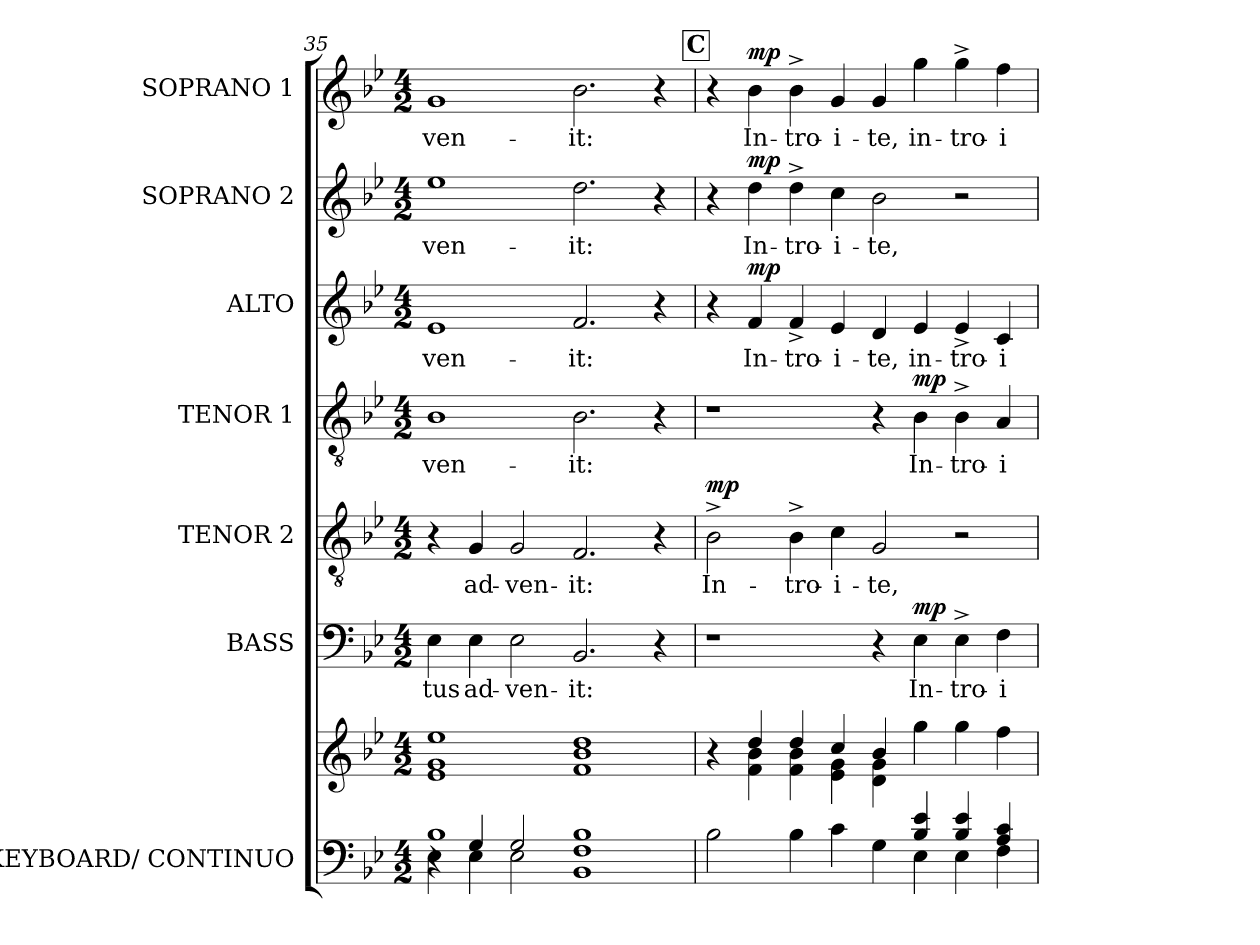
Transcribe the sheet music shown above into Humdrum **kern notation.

**kern	**kern	**kern	**text	**dynam	**kern	**text	**dynam	**kern	**text	**dynam	**kern	**text	**dynam	**kern	**text	**dynam	**kern	**text	**dynam
*part7	*part7	*part6	*part6	*part6	*part5	*part5	*part5	*part4	*part4	*part4	*part3	*part3	*part3	*part2	*part2	*part2	*part1	*part1	*part1
*staff8	*staff7	*staff6	*staff6	*staff6	*staff5	*staff5	*staff5	*staff4	*staff4	*staff4	*staff3	*staff3	*staff3	*staff2	*staff2	*staff2	*staff1	*staff1	*staff1
*I"KEYBOARD/ CONTINUO	*	*I"BASS	*	*	*I"TENOR 2	*	*	*I"TENOR 1	*	*	*I"ALTO	*	*	*I"SOPRANO 2	*	*	*I"SOPRANO 1	*	*
*I'Kbd.	*	*I'B.	*	*	*I'T2.	*	*	*I'T1.	*	*	*I'A.	*	*	*I'S2.	*	*	*I'S1.	*	*
*clefF4	*clefG2	*clefF4	*	*	*clefGv2	*	*	*clefGv2	*	*	*clefG2	*	*	*clefG2	*	*	*clefG2	*	*
*	*	*	*	*	*ITrd7c12	*	*	*ITrd7c12	*	*	*	*	*	*	*	*	*	*	*
*k[b-e-]	*k[b-e-]	*k[b-e-]	*	*	*k[b-e-]	*	*	*k[b-e-]	*	*	*k[b-e-]	*	*	*k[b-e-]	*	*	*k[b-e-]	*	*
*B-:	*B-:	*B-:	*	*	*B-:	*	*	*B-:	*	*	*B-:	*	*	*B-:	*	*	*B-:	*	*
*M4/2	*M4/2	*M4/2	*	*	*M4/2	*	*	*M4/2	*	*	*M4/2	*	*	*M4/2	*	*	*M4/2	*	*
=35	=35	=35	=35	=35	=35	=35	=35	=35	=35	=35	=35	=35	=35	=35	=35	=35	=35	=35	=35
*^	*^	*	*	*	*	*	*	*	*	*	*	*	*	*	*	*	*	*	*
*	*^	*	*	*	*	*	*	*	*	*	*	*	*	*	*	*	*	*	*	*	*
!	!	!	!	!	!	!LO:LY:b:color=#000000	!	!	!	!	!	!	!	!	!	!	!	!	!	!	!	!
!	!	!	!	!	!	!	!	!	!	!	!	!LO:LY:b:color=#000000	!	!	!	!	!	!	!	!	!	!
!	!	!	!	!	!	!	!	!	!	!	!	!	!	!	!LO:LY:b:color=#000000	!	!	!	!	!	!	!
!	!	!	!	!	!	!	!	!	!	!	!	!	!	!	!	!	!	!LO:LY:b:color=#000000	!	!	!	!
!	!	!	!	!	!	!	!	!	!	!	!	!	!	!	!	!	!	!	!	!	!LO:LY:b:color=#000000	!
4r	4E-i\	1B-i	1ee-i	1e-i 1gi	4E-i\	-tus	.	4r	.	.	1BB-i	-ven-	.	1e-i	-ven-	.	1ee-i	-ven-	.	1gi	-ven-	.
!	!	!	!	!	!	!LO:LY:b:color=#000000	!	!	!	!	!	!	!	!	!	!	!	!	!	!	!	!
!	!	!	!	!	!	!	!	!	!LO:LY:b:color=#000000	!	!	!	!	!	!	!	!	!	!	!	!	!
4Gi/	4E-i\	.	.	.	4E-i\	ad-	.	4GGi/	ad-	.	.	.	.	.	.	.	.	.	.	.	.	.
!	!	!	!	!	!	!LO:LY:b:color=#000000	!	!	!	!	!	!	!	!	!	!	!	!	!	!	!	!
!	!	!	!	!	!	!	!	!	!LO:LY:b:color=#000000	!	!	!	!	!	!	!	!	!	!	!	!	!
2Gi/	2E-i\	.	.	.	2E-i\	-ven-	.	2GGi/	-ven-	.	.	.	.	.	.	.	.	.	.	.	.	.
!	!	!	!	!	!	!LO:LY:b:color=#000000	!	!	!	!	!	!	!	!	!	!	!	!	!	!	!	!
!	!	!	!	!	!	!	!	!	!LO:LY:b:color=#000000	!	!	!	!	!	!	!	!	!	!	!	!	!
!	!	!	!	!	!	!	!	!	!	!	!	!LO:LY:b:color=#000000	!	!	!	!	!	!	!	!	!	!
!	!	!	!	!	!	!	!	!	!	!	!	!	!	!	!LO:LY:b:color=#000000	!	!	!	!	!	!	!
!	!	!	!	!	!	!	!	!	!	!	!	!	!	!	!	!	!	!LO:LY:b:color=#000000	!	!	!	!
!	!	!	!	!	!	!	!	!	!	!	!	!	!	!	!	!	!	!	!	!	!LO:LY:b:color=#000000	!
1Fi 1B-i	1BB-i	1ryy	1b-i 1ddi	1fi	2.BB-i/	-it:	.	2.FFi/	-it:	.	2.BB-i\	-it:	.	2.fi/	-it:	.	2.ddi\	-it:	.	2.b-i\	-it:	.
.	.	.	.	.	4r	.	.	4r	.	.	4r	.	.	4r	.	.	4r	.	.	4r	.	.
*	*v	*v	*	*	*	*	*	*	*	*	*	*	*	*	*	*	*	*	*	*	*	*
!!LO:REH:place=s1:B:color=#000000:enc=box:fs=14.8553:t=C
=36	=36	=36	=36	=36	=36	=36	=36	=36	=36	=36	=36	=36	=36	=36	=36	=36	=36	=36	=36	=36	=36
!	!	!	!	!	!	!	!	!LO:LY:b:color=#000000	!	!	!	!	!	!	!	!	!	!	!	!	!
1ryy	2B-i\	4r	4ryy	1r	.	.	2BB-^i\	In-	mp	1r	.	.	4r	.	.	4r	.	.	4r	.	.
!	!	!	!	!	!	!	!	!	!	!	!	!	!	!LO:LY:b:color=#000000	!	!	!	!	!	!	!
!	!	!	!	!	!	!	!	!	!	!	!	!	!	!	!	!	!LO:LY:b:color=#000000	!	!	!	!
!	!	!	!	!	!	!	!	!	!	!	!	!	!	!	!	!	!	!	!	!LO:LY:b:color=#000000	!
.	.	4ddi/	4fi\ 4b-i	.	.	.	.	.	.	.	.	.	4fi/	In-	mp	4ddi\	In-	mp	4b-i\	In-	mp
!	!	!	!	!	!	!	!	!LO:LY:b:color=#000000	!	!	!	!	!	!	!	!	!	!	!	!	!
!	!	!	!	!	!	!	!	!	!	!	!	!	!	!LO:LY:b:color=#000000	!	!	!	!	!	!	!
!	!	!	!	!	!	!	!	!	!	!	!	!	!	!	!	!	!LO:LY:b:color=#000000	!	!	!	!
!	!	!	!	!	!	!	!	!	!	!	!	!	!	!	!	!	!	!	!	!LO:LY:b:color=#000000	!
.	4B-i\	4ddi/	4fi\ 4b-i	.	.	.	4BB-^i\	-tro-	.	.	.	.	4f^i/	-tro-	.	4dd^i\	-tro-	.	4b-^i\	-tro-	.
!	!	!	!	!	!	!	!	!LO:LY:b:color=#000000	!	!	!	!	!	!	!	!	!	!	!	!	!
!	!	!	!	!	!	!	!	!	!	!	!	!	!	!LO:LY:b:color=#000000	!	!	!	!	!	!	!
!	!	!	!	!	!	!	!	!	!	!	!	!	!	!	!	!	!LO:LY:b:color=#000000	!	!	!	!
!	!	!	!	!	!	!	!	!	!	!	!	!	!	!	!	!	!	!	!	!LO:LY:b:color=#000000	!
.	4ci\	4cci/	4e-i\ 4gi	.	.	.	4Ci\	-i-	.	.	.	.	4e-i/	-i-	.	4cci\	-i-	.	4gi/	-i-	.
!	!	!	!	!	!	!	!	!LO:LY:b:color=#000000	!	!	!	!	!	!	!	!	!	!	!	!	!
!	!	!	!	!	!	!	!	!	!	!	!	!	!	!LO:LY:b:color=#000000	!	!	!	!	!	!	!
!	!	!	!	!	!	!	!	!	!	!	!	!	!	!	!	!	!LO:LY:b:color=#000000	!	!	!	!
!	!	!	!	!	!	!	!	!	!	!	!	!	!	!	!	!	!	!	!	!LO:LY:b:color=#000000	!
4ryy	4Gi\	4b-i/	4di\ 4gi	4r	.	.	2GGi/	-te,	.	4r	.	.	4di/	-te,	.	2b-i\	-te,	.	4gi/	-te,	.
!	!	!	!	!	!LO:LY:b:color=#000000	!	!	!	!	!	!	!	!	!	!	!	!	!	!	!	!
!	!	!	!	!	!	!	!	!	!	!	!LO:LY:b:color=#000000	!	!	!	!	!	!	!	!	!	!
!	!	!	!	!	!	!	!	!	!	!	!	!	!	!LO:LY:b:color=#000000	!	!	!	!	!	!	!
!	!	!	!	!	!	!	!	!	!	!	!	!	!	!	!	!	!	!	!	!LO:LY:b:color=#000000	!
4B-i/ 4e-i	4E-i\	4ggi\	4ryy	4E-i\	In-	mp	.	.	.	4BB-i\	In-	mp	4e-i/	in-	.	.	.	.	4ggi\	in-	.
!	!	!	!	!	!LO:LY:b:color=#000000	!	!	!	!	!	!	!	!	!	!	!	!	!	!	!	!
!	!	!	!	!	!	!	!	!	!	!	!LO:LY:b:color=#000000	!	!	!	!	!	!	!	!	!	!
!	!	!	!	!	!	!	!	!	!	!	!	!	!	!LO:LY:b:color=#000000	!	!	!	!	!	!	!
!	!	!	!	!	!	!	!	!	!	!	!	!	!	!	!	!	!	!	!	!LO:LY:b:color=#000000	!
4B-i/ 4e-i	4E-i\	4ggi\	2ryy	4E-^i\	-tro-	.	2r	.	.	4BB-^i\	-tro-	.	4e-^i/	-tro-	.	2r	.	.	4gg^i\	-tro-	.
!	!	!	!	!	!LO:LY:b:color=#000000	!	!	!	!	!	!	!	!	!	!	!	!	!	!	!	!
!	!	!	!	!	!	!	!	!	!	!	!LO:LY:b:color=#000000	!	!	!	!	!	!	!	!	!	!
!	!	!	!	!	!	!	!	!	!	!	!	!	!	!LO:LY:b:color=#000000	!	!	!	!	!	!	!
!	!	!	!	!	!	!	!	!	!	!	!	!	!	!	!	!	!	!	!	!LO:LY:b:color=#000000	!
4Ai/ 4ci	4Fi\	4ffi\	.	4Fi\	-i-	.	.	.	.	4AAi/	-i-	.	4ci/	-i-	.	.	.	.	4ffi\	-i-	.
*v	*v	*	*	*	*	*	*	*	*	*	*	*	*	*	*	*	*	*	*	*	*
*	*v	*v	*	*	*	*	*	*	*	*	*	*	*	*	*	*	*	*	*	*
=	=	=	=	=	=	=	=	=	=	=	=	=	=	=	=	=	=	=	=
*-	*-	*-	*-	*-	*-	*-	*-	*-	*-	*-	*-	*-	*-	*-	*-	*-	*-	*-	*-
